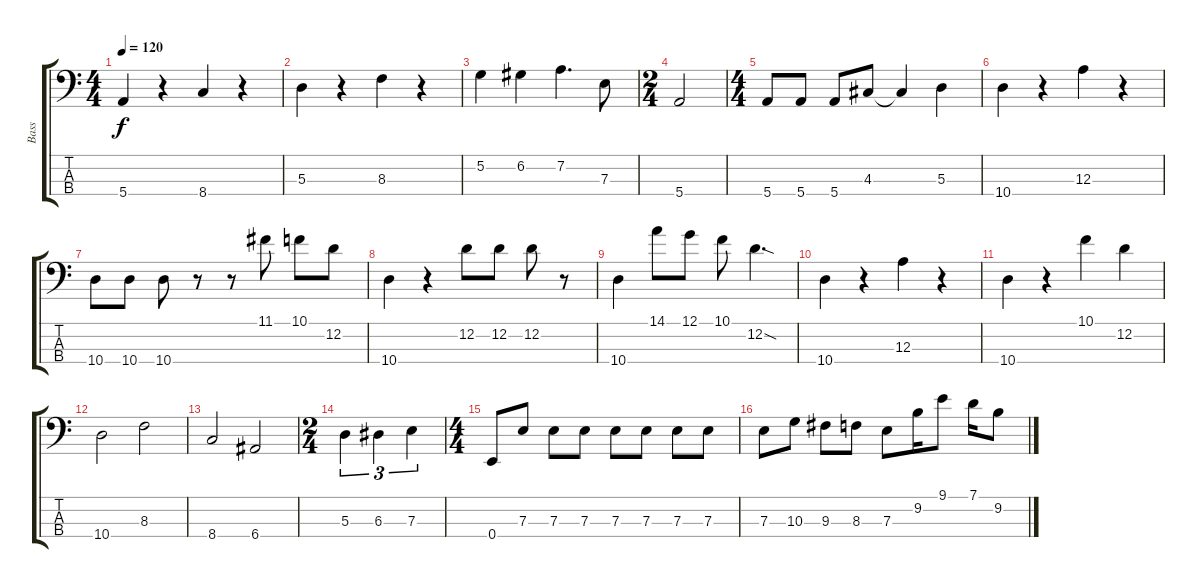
\track ("Bass" "Bass") {instrument electricbassfinger}
\staff {score tabs}
\tuning (G2 D2 A1 E1) {hide}
\ts (4 4)
\tempo 120
\clef f4
\ks c
5.4.4{dy f} r.4 8.4.4 r.4 |
5.3.4 r.4 8.3.4 r.4 |
5.2.4 6.2.4 7.2.4{d} 7.3.8 |
\ts (2 4)
5.4.2 |
\ts (4 4)
5.4.8 5.4.8 5.4.8 4.3.8 4.3{t}.4 5.3.4 |
10.4.4 r.4 12.3.4 r.4 |
10.4.8 10.4.8 10.4.8 r.8 r.8 11.1.8 10.1.8 12.2.8 |
10.4.4 r.4 12.2.8 12.2.8 12.2.8 r.8 |
10.4.4 14.1.8 12.1.8 10.1.8 12.2{sod}.4{d} |
10.4.4 r.4 12.3.4 r.4 |
10.4.4 r.4 10.1.4 12.2.4 |
10.4.2 8.3.2 |
8.4.2 6.4.2 |
\ts (2 4)
5.3.4{tu (3 2)} 6.3.4{tu (3 2)} 7.3.4{tu (3 2)} |
\ts (4 4)
0.4.8 7.3.8 7.3.8 7.3.8 7.3.8 7.3.8 7.3.8 7.3.8 |
7.3.8 10.3.8 9.3.8 8.3.8 7.3.8 9.2.16 9.1.8 7.1.16 9.2.8
